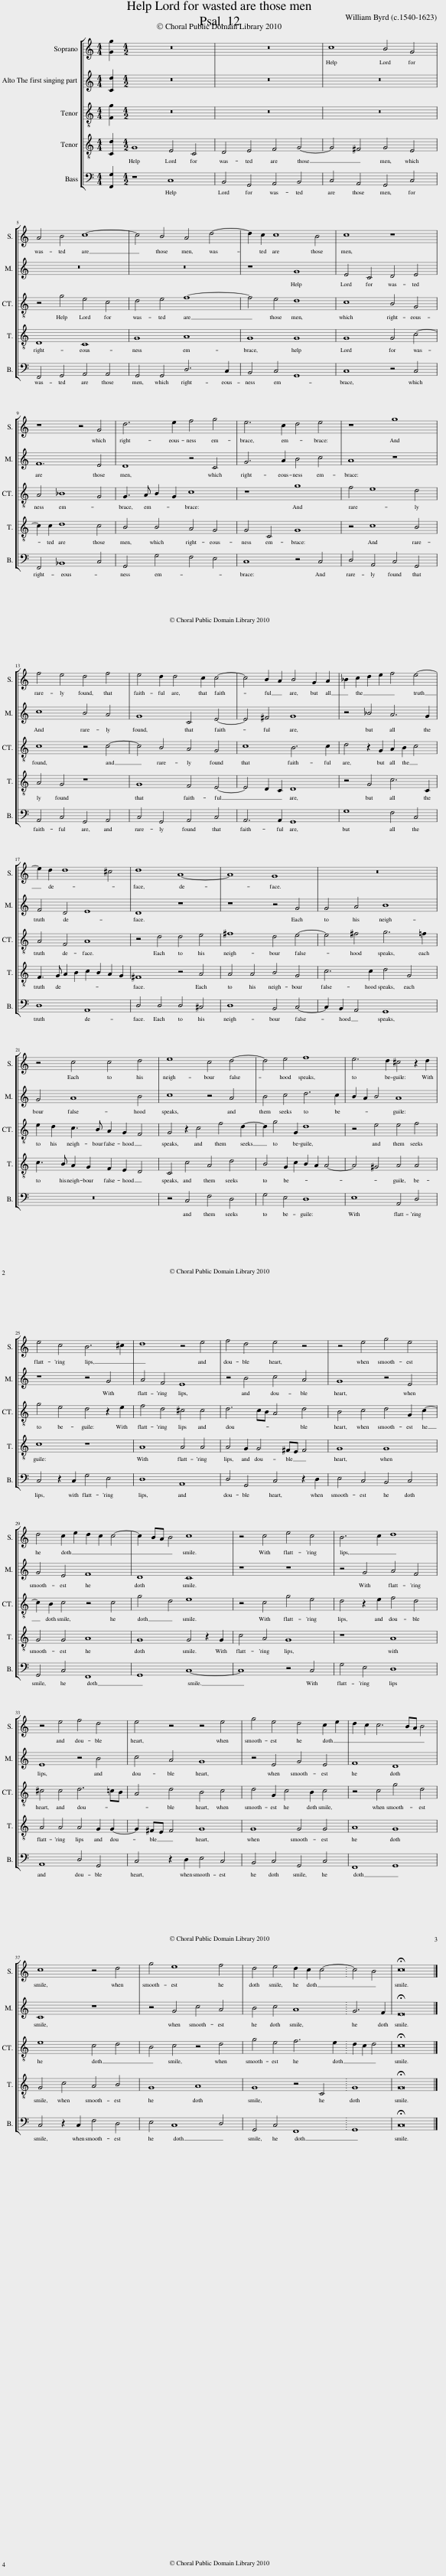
X:1
%%score [ 1 2 3 4 5 ]
L:1/8
M:4/4
I:linebreak $
K:C
V:1 treble
V:2 treble transpose=-12
V:3 treble-8 transpose=-12
V:4 treble-8 transpose=-12
V:5 bass
V:1
 [Gg]2 |[M:4/2] z16 | z16 | c8 B4 G4 |$ A4 B4 c8- | %5
 c4 B4 A4 d4- | d2 c2 c8 B4 | c8 z8 |$ z8 z4 G4 | d6 e2 f4 g4 | %10
 e6 c2 d4 e4 | z8 g8 |$ f4 e4 d4 f4 | e4 d2 d4 c2 c4- | c4 B2 A2 B4 G2 A2 | %15
 _B2 c2 d2 e2 f4 e4- |$ e2 d2 d8 ^c4 | d8 A8- | A8 G8 | z16 |$ %20
 z4 c4 c4 d4 | e8 c4 d4- | d4 e4 f8 | e6 d2 ^c4 z2 d2 |$ e4 c4 B6 ^c2 | %25
 d8 z4 e4 | f4 d4 e4 z4 | z4 e4 g4 e4 |$ d4 c2 e2 d2 c2 c4- | c2 BA B4 c8 | %30
 z4 c4 e4 c4 | B6 c2 d8 |$ z4 e4 f4 d4 | e4 z4 z4 e4 | g4 e4 d4 c2 e2 | %35
 d2 c2 c6 BA B4 |$ c8 z4 d4 | g4 e8 f4 | d4 e4 d2 c2 c4- | c4 B4 | %40
 !fermata!c16 |] %41
V:2
 [Cd]2 |[M:4/2] z16 | z16 | z16 |$ z16 | %5
 z16 | z8 G8 | E4 C4 D4 E4 |$ F12 E4 | D8 z4 C4 | %10
 G6 A2 B4 c4 | A8 z8 |$ c8 B4 A4 | G8 C4 E4- | E4 ^F4 G8 | %15
 z4 _B4 A6 G2 |$ F4 D4 E8 | D8 z8 | z8 z4 G4 | G4 A4 B8 |$ %20
 G4 A8 B4 | c8 z4 A4 | B4 c4 d6 c2 | B2 A2 B4 A8 |$ z8 z4 G4 | %25
 A4 F4 E8 | z4 B4 c4 A4 | G8 z4 E4 |$ G4 E4 F8 | D8 C8 | %30
 z8 z8 | z4 G4 A4 F4 |$ E8 z4 B4 | c4 A4 G8 | z4 E4 G4 E4 | %35
 F8 D8 |$ C8 z8 | z4 G4 c4 A4 | B4 c4 A8 | G6 F2 | %40
 !fermata!E16 |] %41
V:3
 [Fg]2 |[M:4/2] z16 | z16 | z16 |$ z4 g4 e4 c4 | %5
 d4 e4 f8- | f4 e4 d8 | c8 B4 G4 |$ A4 _B8 G4 | G3 A B2 G2 c8 | %10
 z8 g8 | f4 e8 d4 |$ c8 z4 c4- | c4 B4 A4 G4 | c8 B6 c2 | %15
 d4 z2 G2 A2 B2 c4 |$ A4 F4 A8 | z4 d4 d4 e4 | ^f8 d4 e4- | e4 ^f4 g6 =f2 |$ %20
 e2 d2 c3 B A2 G2 F4 | G4 z2 c4 f4 d2- | d2 g4 G2 d8 | z4 e4 e4 f4 |$ g4 e4 d4 z2 e2 | %25
 f4 d4 ^c4 c4 | d6 cB A4 d4 | B4 c4 d4 G2 c2- |$ c2 B2 c4 z4 c4 | g4 d4 e8 | %30
 z4 c4 g4 e4 | d4 z2 e2 f4 d4 |$ ^c4 c4 d6 =cB | A4 d4 B4 c4 | d4 G2 c4 B2 c4 | %35
 z4 c4 g4 d4 |$ e8 c4 d4 | B4 c4 z4 d4 | g4 e4 f6 e2 | d2 c2 d4 | %40
 !fermata!c16 |] %41
V:4
 [Cd]2 |[M:4/2] G8 E4 C4 | D4 E4 F4 G4- | G4 ^F4 G4 E4 |$ D8 C8 | %5
 G8 A8 | G8 G8 | G8 G4 c4- |$ c2 c2 d8 c4 | B4 B4 A4 G4 | %10
 G4 C4 G8 | z4 c8 B4 |$ A4 G4 z8 | G8 F4 E4- | E4 D2 C2 D8 | %15
 z4 G4 c6 C2 |$ F3 G A2 B2 c2 B2 A2 G2 | ^F8 z4 A4 | A4 A4 B4 G4 | c6 c2 d4 G4 |$ %20
 c3 B A2 G2 F2 E2 D4 | C4 c4 A4 d4 | B4 G2 c2 B2 A2 A4- | A4 ^G4 A4 A4 |$ c8 z8 | %25
 A8 A4 A4 | A4 G2 G4 ^FE F4 | G8 G8 |$ G4 G4 A8 | G8 G4 z2 G2 | %30
 c4 A4 G8 | z8 A8 |$ A4 A4 A4 G2 G2- | G2 ^FE F4 G8 | G8 G4 G4 | %35
 A8 G8 |$ G4 c4 A4 B4 | G8 A8 | G8 z4 C4 | G8 | %40
 !fermata!G16 |] %41
V:5
 [F,,G,]2 |[M:4/2] z8 C,8 | B,,4 G,,4 A,,4 B,,4 | C,4 A,,4 G,,4 C,4 |$ F,,4 G,,4 A,,4 A,,4 | %5
 G,,4 G,,4 D,6 C,2 | B,,4 C,4 G,,8 | C,8 z4 C,4 |$ F,,4 _B,,8 C,4 | G,,4 G,4 F,4 E,4 | %10
 C,8 z4 C,4 | D,4 A,,4 C,4 G,,4 |$ A,,4 C,4 G,,4 A,,4 | C,4 G,,4 A,,4 C,4 | A,,6 A,,2 G,,8 | %15
 G,8 F,4 C,4 |$ D,8 A,,8 | D,4 D,4 D,4 ^C,4 | D,8 B,,4 C,4- | C,2 B,,2 A,,4 G,,8 |$ %20
 z16 | z4 C,4 F,4 D,4 | G,4 E,4 D,8 | E,8 A,,4 D,4 |$ C,4 z2 C,2 G,4 E,4 | %25
 D,8 A,,8 | D,4 G,,4 C,4 z2 D,2 | E,4 C,4 B,,4 C,4 |$ G,,4 C,4 F,,8 | G,,8 C,8- | %30
 C,8 z4 C,4 | G,4 E,4 D,8 |$ A,,8 D,4 G,,4 | C,4 z2 D,2 E,4 C,4 | B,,4 C,4 G,,4 C,4 | %35
 F,,8 G,,8 |$ C,4 z2 C,2 F,4 D,4 | E,4 C,8 D,4 | G,,4 C,4 F,,8 | G,,8 | %40
 !fermata!C,16 |] %41
